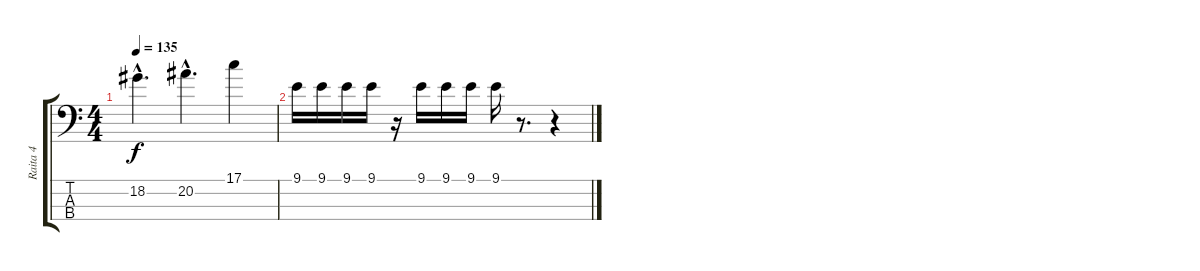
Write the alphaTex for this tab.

\track ("Raita 4" "Raita 4") {instrument electricbassfinger}
\staff {score tabs}
\tuning (G2 D2 A1 E1) {hide}
\ts (4 4)
\tempo 135
\clef f4
\ks c
18.2{hac}.4{d dy f} 20.2{hac}.4{d} 17.1.4 |
9.1.16 9.1.16 9.1.16 9.1.16 r.16 9.1.16 9.1.16 9.1.16 9.1.16 r.8{d} r.4
